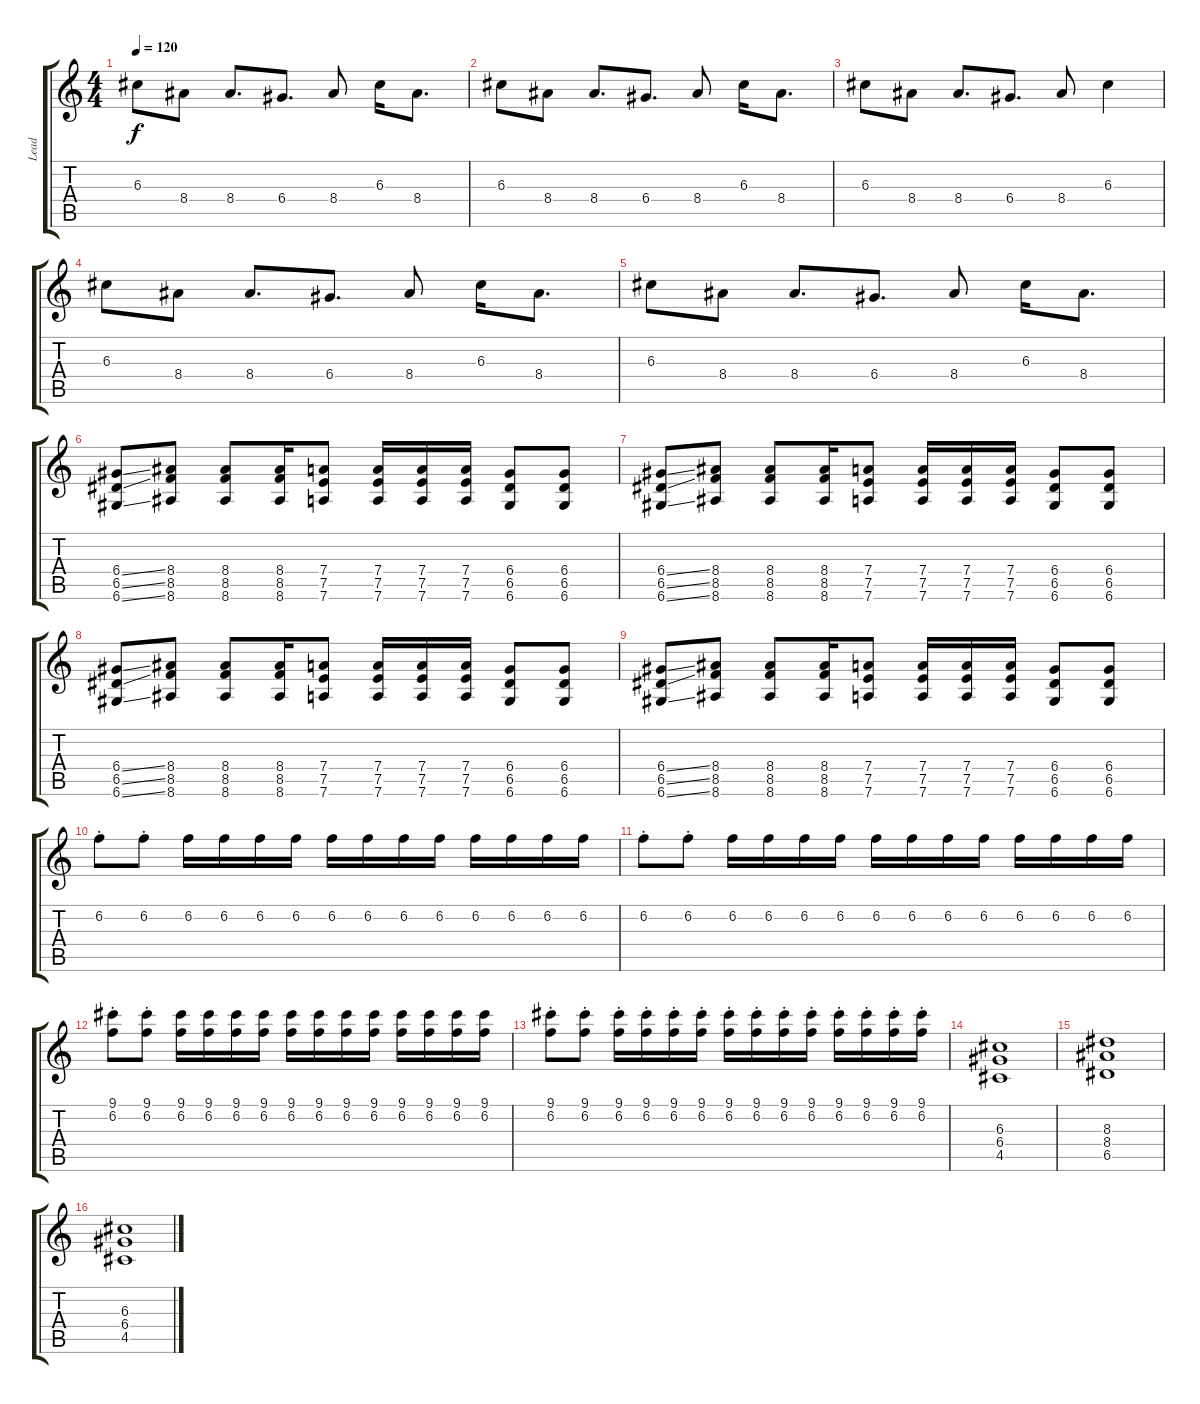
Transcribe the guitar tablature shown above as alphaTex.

\track ("Lead" "Lead") {instrument distortionguitar}
\staff {score tabs}
\tuning (E4 B3 G3 D3 A2 D2) {hide}
\ts (4 4)
\tempo 120
\clef g2
\ks c
6.3.8{dy f} 8.4.8 8.4.8{d} 6.4.8{d} 8.4.8 6.3.16 8.4.8{d} |
6.3.8 8.4.8 8.4.8{d} 6.4.8{d} 8.4.8 6.3.16 8.4.8{d} |
6.3.8 8.4.8 8.4.8{d} 6.4.8{d} 8.4.8 6.3.4 |
6.3.8 8.4.8 8.4.8{d} 6.4.8{d} 8.4.8 6.3.16 8.4.8{d} |
6.3.8 8.4.8 8.4.8{d} 6.4.8{d} 8.4.8 6.3.16 8.4.8{d} |
(6.4{ss} 6.5{ss} 6.6{ss}).8 (8.4 8.5 8.6).8 (8.4 8.5 8.6).8 (8.4 8.5 8.6).16 (7.4 7.5 7.6).8 (7.4 7.5 7.6).16 (7.4 7.5 7.6).16 (7.4 7.5 7.6).16 (6.4 6.5 6.6).8 (6.4 6.5 6.6).8 |
(6.4{ss} 6.5{ss} 6.6{ss}).8 (8.4 8.5 8.6).8 (8.4 8.5 8.6).8 (8.4 8.5 8.6).16 (7.4 7.5 7.6).8 (7.4 7.5 7.6).16 (7.4 7.5 7.6).16 (7.4 7.5 7.6).16 (6.4 6.5 6.6).8 (6.4 6.5 6.6).8 |
(6.4{ss} 6.5{ss} 6.6{ss}).8 (8.4 8.5 8.6).8 (8.4 8.5 8.6).8 (8.4 8.5 8.6).16 (7.4 7.5 7.6).8 (7.4 7.5 7.6).16 (7.4 7.5 7.6).16 (7.4 7.5 7.6).16 (6.4 6.5 6.6).8 (6.4 6.5 6.6).8 |
(6.4{ss} 6.5{ss} 6.6{ss}).8 (8.4 8.5 8.6).8 (8.4 8.5 8.6).8 (8.4 8.5 8.6).16 (7.4 7.5 7.6).8 (7.4 7.5 7.6).16 (7.4 7.5 7.6).16 (7.4 7.5 7.6).16 (6.4 6.5 6.6).8 (6.4 6.5 6.6).8 |
6.2{st}.8 6.2{st}.8 6.2.16 6.2.16 6.2.16 6.2.16 6.2.16 6.2.16 6.2.16 6.2.16 6.2.16 6.2.16 6.2.16 6.2.16 |
6.2{st}.8 6.2{st}.8 6.2.16 6.2.16 6.2.16 6.2.16 6.2.16 6.2.16 6.2.16 6.2.16 6.2.16 6.2.16 6.2.16 6.2.16 |
(9.1 6.2{st}).8 (9.1 6.2{st}).8 (9.1 6.2).16 (9.1 6.2).16 (9.1 6.2).16 (9.1 6.2).16 (9.1 6.2).16 (9.1 6.2).16 (9.1 6.2).16 (9.1 6.2).16 (9.1 6.2).16 (9.1 6.2).16 (9.1 6.2).16 (9.1 6.2).16 |
(9.1 6.2{st}).8 (9.1 6.2{st}).8 (9.1{st} 6.2{st}).16 (9.1{st} 6.2{st}).16 (9.1{st} 6.2{st}).16 (9.1{st} 6.2{st}).16 (9.1{st} 6.2{st}).16 (9.1{st} 6.2{st}).16 (9.1{st} 6.2{st}).16 (9.1{st} 6.2{st}).16 (9.1{st} 6.2{st}).16 (9.1{st} 6.2{st}).16 (9.1{st} 6.2{st}).16 (9.1{st} 6.2{st}).16 |
(6.3 6.4 4.5).1 |
(8.3 8.4 6.5).1 |
(6.3 6.4 4.5).1
